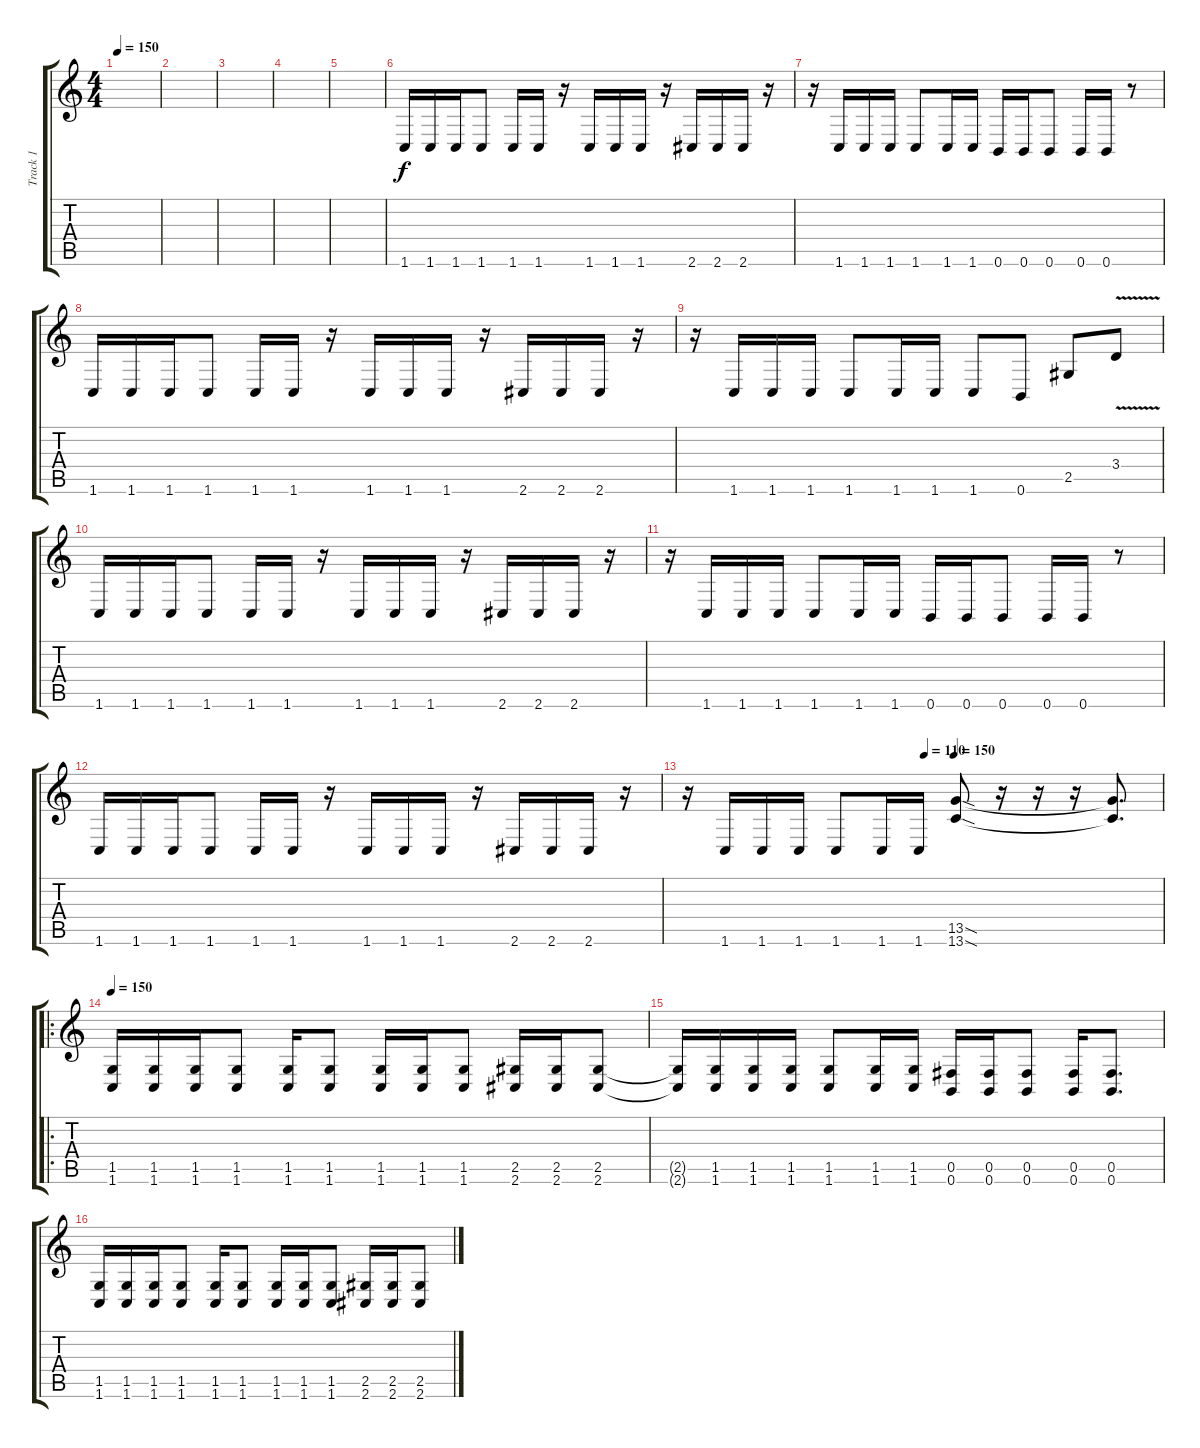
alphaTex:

\track ("Track 1" "Track 1") {instrument distortionguitar}
\staff {score tabs}
\tuning (Db4 Ab3 E3 B2 Gb2 B1) {hide}
\ts (4 4)
\tempo 150
\clef g2
\ks c
|
|
|
|
|
1.6.16 1.6.16 1.6.16 1.6.8 1.6.16 1.6.16 r.16 1.6.16 1.6.16 1.6.16 r.16 2.6.16 2.6.16 2.6.16 r.16 |
r.16 1.6.16 1.6.16 1.6.16 1.6.8 1.6.16 1.6.16 0.6.16 0.6.16 0.6.8 0.6.16 0.6.16 r.8 |
1.6.16 1.6.16 1.6.16 1.6.8 1.6.16 1.6.16 r.16 1.6.16 1.6.16 1.6.16 r.16 2.6.16 2.6.16 2.6.16 r.16 |
r.16 1.6.16 1.6.16 1.6.16 1.6.8 1.6.16 1.6.16 1.6.8 0.6.8 2.5.8 3.4{v}.8 |
1.6.16 1.6.16 1.6.16 1.6.8 1.6.16 1.6.16 r.16 1.6.16 1.6.16 1.6.16 r.16 2.6.16 2.6.16 2.6.16 r.16 |
r.16 1.6.16 1.6.16 1.6.16 1.6.8 1.6.16 1.6.16 0.6.16 0.6.16 0.6.8 0.6.16 0.6.16 r.8 |
1.6.16 1.6.16 1.6.16 1.6.8 1.6.16 1.6.16 r.16 1.6.16 1.6.16 1.6.16 r.16 2.6.16 2.6.16 2.6.16 r.16 |
\tempo (110 0.5)
\tempo (150 0.5625)
r.16 1.6.16 1.6.16 1.6.16 1.6.8 1.6.16 1.6.16 (13.5{sod} 13.6{sod}).8 r.16 r.16 r.16 (13.5{t} 13.6{t}).8{d} |
\ro
\tempo 150
(1.5 1.6).16 (1.5 1.6).16 (1.5 1.6).16 (1.5 1.6).8 (1.5 1.6).16 (1.5 1.6).8 (1.5 1.6).16 (1.5 1.6).16 (1.5 1.6).8 (2.5 2.6).16 (2.5 2.6).16 (2.5 2.6).8 |
(2.5{t} 2.6{t}).16 (1.5 1.6).16 (1.5 1.6).16 (1.5 1.6).16 (1.5 1.6).8 (1.5 1.6).16 (1.5 1.6).16 (0.5 0.6).16 (0.5 0.6).16 (0.5 0.6).8 (0.5 0.6).16 (0.5 0.6).8{d} |
(1.5 1.6).16 (1.5 1.6).16 (1.5 1.6).16 (1.5 1.6).8 (1.5 1.6).16 (1.5 1.6).8 (1.5 1.6).16 (1.5 1.6).16 (1.5 1.6).8 (2.5 2.6).16 (2.5 2.6).16 (2.5 2.6).8
